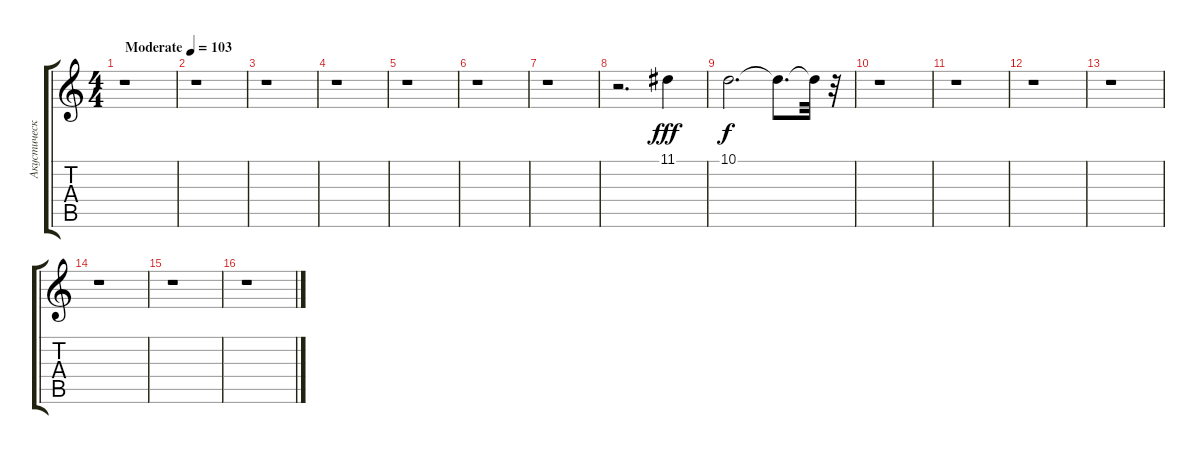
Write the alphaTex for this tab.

\track ("Акустический Гранд Роял" "Акустическ") {instrument acousticgrandpiano}
\staff {score tabs}
\tuning (E4 B3 G3 D3 A2 E2) {hide}
\ts (4 4)
\tempo (103 "Moderate")
\clef g2
\ks c
r.1{dy fff instrument acousticgrandpiano} |
r.1 |
r.1 |
r.1 |
r.1 |
r.1 |
r.1 |
r.2{d} 11.1.4{instrument altosax} |
10.1.2{d dy f} 10.1{t}.8{d} 10.1{t}.32 r.32 |
r.1 |
r.1 |
r.1 |
r.1 |
r.1 |
r.1 |
r.1
